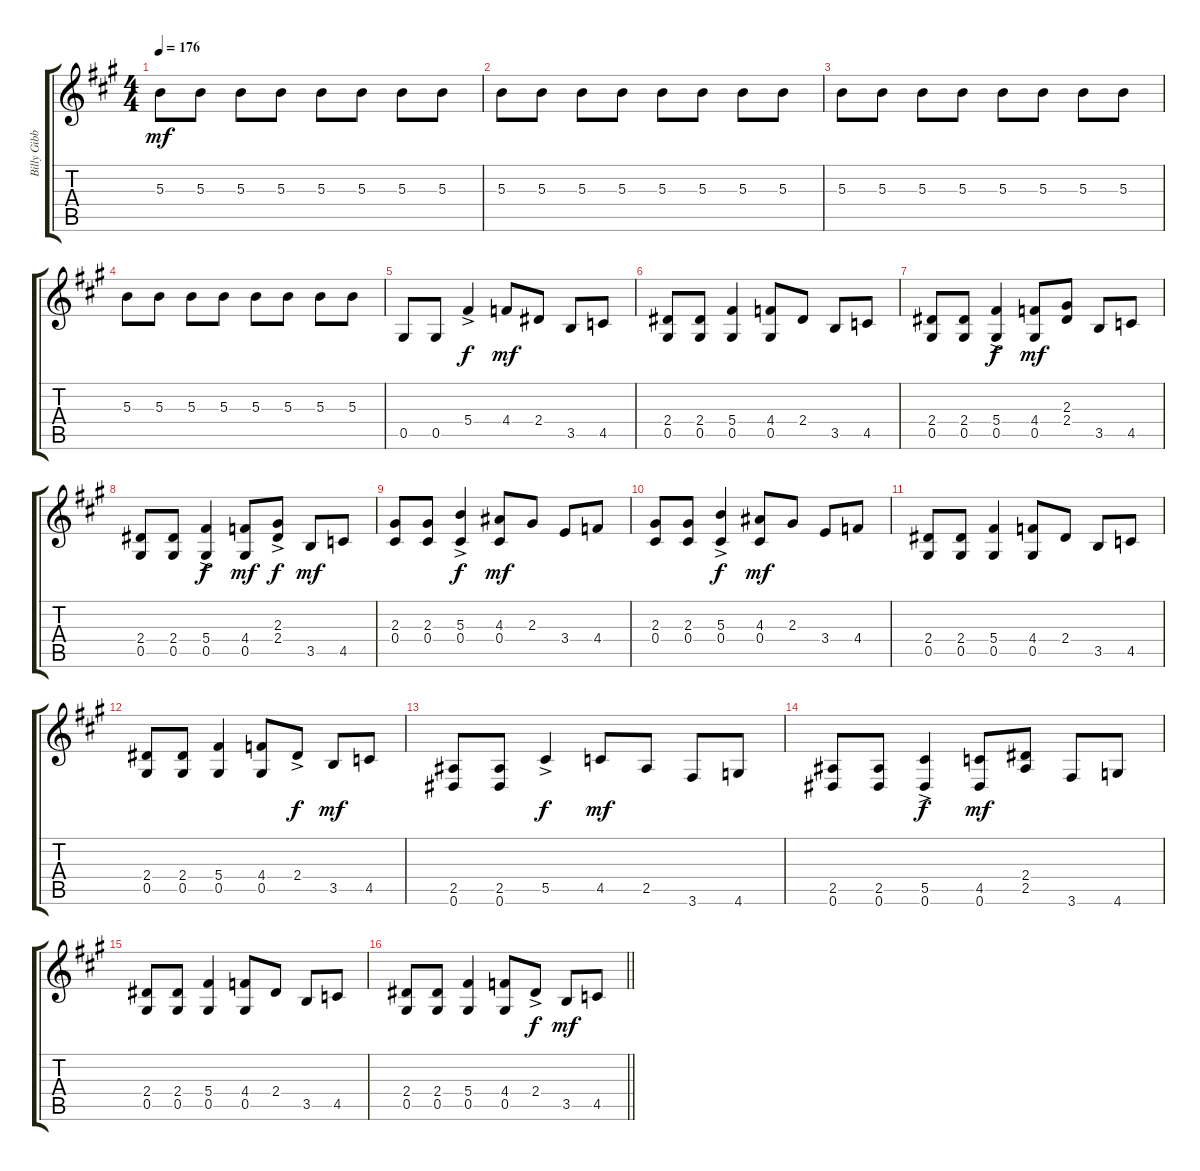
\track ("Billy Gibbons-Electric Gtr (Clean Tone) " "Billy Gibb") {instrument electricguitarclean}
\staff {score tabs}
\tuning (Eb4 Bb3 Gb3 Db3 Ab2 Eb2) {hide}
\ts (4 4)
\tempo 176
\clef g2
\ks a
5.3.8{dy mf instrument electricguitarclean} 5.3.8 5.3.8 5.3.8 5.3.8 5.3.8 5.3.8 5.3.8 |
5.3.8 5.3.8 5.3.8 5.3.8 5.3.8 5.3.8 5.3.8 5.3.8 |
5.3.8 5.3.8 5.3.8 5.3.8 5.3.8 5.3.8 5.3.8 5.3.8 |
5.3.8 5.3.8 5.3.8 5.3.8 5.3.8 5.3.8 5.3.8 5.3.8 |
0.5.8 0.5.8 5.4{ac}.4{dy f} 4.4.8{dy mf} 2.4.8 3.5.8 4.5.8 |
(2.4 0.5).8 (2.4 0.5).8 (5.4 0.5).4 (4.4 0.5).8 2.4.8 3.5.8 4.5.8 |
(2.4 0.5).8 (2.4 0.5).8 (5.4{ac} 0.5{ac}).4{dy f} (4.4 0.5).8{dy mf} (2.3 2.4).8 3.5.8 4.5.8 |
(2.4 0.5).8 (2.4 0.5).8 (5.4{ac} 0.5{ac}).4{dy f} (4.4 0.5).8{dy mf} (2.3{ac} 2.4{ac}).8{dy f} 3.5.8{dy mf} 4.5.8 |
(2.3 0.4).8 (2.3 0.4).8 (5.3{ac} 0.4{ac}).4{dy f} (4.3 0.4).8{dy mf} 2.3.8 3.4.8 4.4.8 |
(2.3 0.4).8 (2.3 0.4).8 (5.3{ac} 0.4{ac}).4{dy f} (4.3 0.4).8{dy mf} 2.3.8 3.4.8 4.4.8 |
(2.4 0.5).8 (2.4 0.5).8 (5.4 0.5).4 (4.4 0.5).8 2.4.8 3.5.8 4.5.8 |
(2.4 0.5).8 (2.4 0.5).8 (5.4 0.5).4 (4.4 0.5).8 2.4{ac}.8{dy f} 3.5.8{dy mf} 4.5.8 |
(2.5 0.6).8 (2.5 0.6).8 5.5{ac}.4{dy f} 4.5.8{dy mf} 2.5.8 3.6.8 4.6.8 |
(2.5 0.6).8 (2.5 0.6).8 (5.5{ac} 0.6{ac}).4{dy f} (4.5 0.6).8{dy mf} (2.4 2.5).8 3.6.8 4.6.8 |
(2.4 0.5).8 (2.4 0.5).8 (5.4 0.5).4 (4.4 0.5).8 2.4.8 3.5.8 4.5.8 |
\barLineRight lightlight
(2.4 0.5).8 (2.4 0.5).8 (5.4 0.5).4 (4.4 0.5).8 2.4{ac}.8{dy f} 3.5.8{dy mf} 4.5.8
